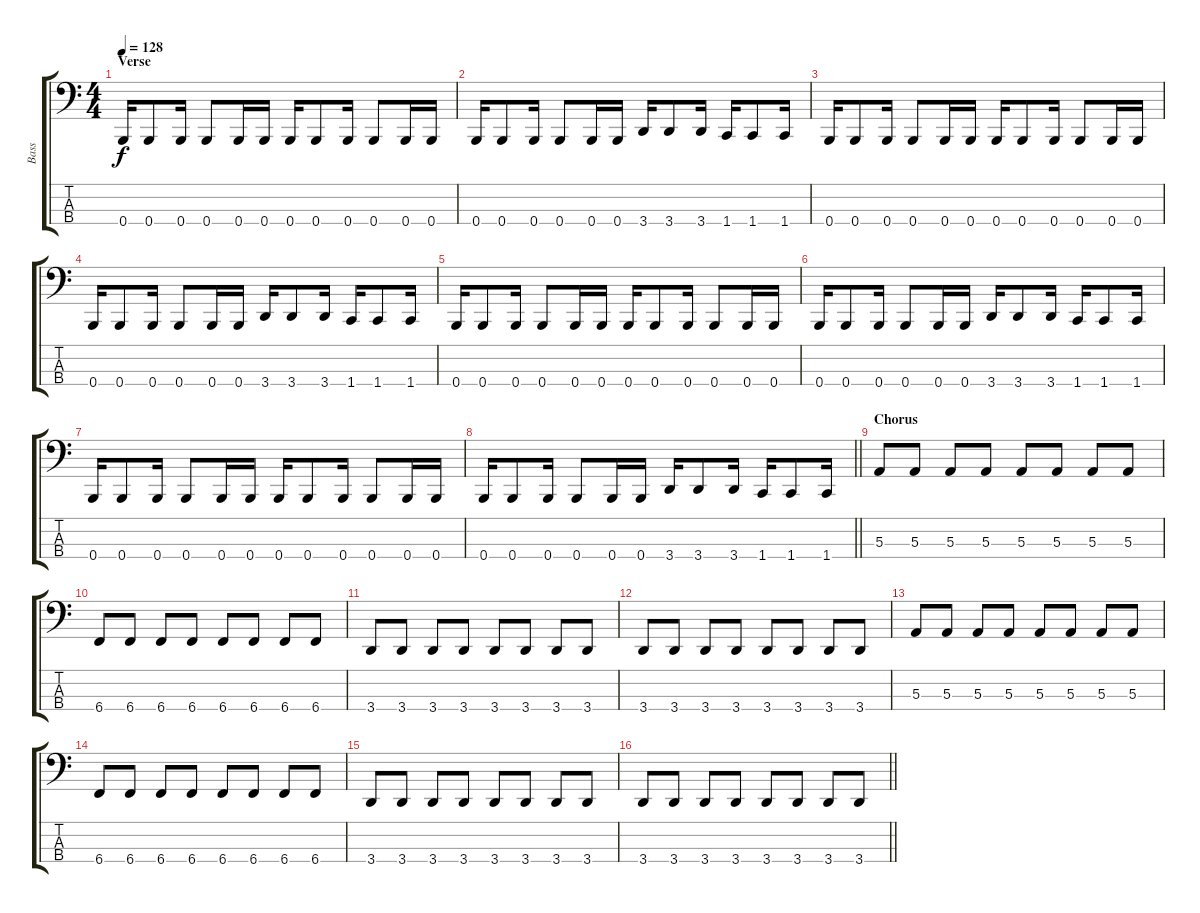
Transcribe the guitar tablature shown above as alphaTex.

\track ("Bass" "Bass") {instrument electricbassfinger}
\staff {score tabs}
\tuning (D2 A1 E1 B0) {hide}
\ts (4 4)
\section ("" "Verse")
\tempo 128
\clef f4
\ks c
0.4.16{dy f} 0.4.8 0.4.16 0.4.8 0.4.16 0.4.16 0.4.16 0.4.8 0.4.16 0.4.8 0.4.16 0.4.16 |
0.4.16 0.4.8 0.4.16 0.4.8 0.4.16 0.4.16 3.4.16 3.4.8 3.4.16 1.4.16 1.4.8 1.4.16 |
0.4.16 0.4.8 0.4.16 0.4.8 0.4.16 0.4.16 0.4.16 0.4.8 0.4.16 0.4.8 0.4.16 0.4.16 |
0.4.16 0.4.8 0.4.16 0.4.8 0.4.16 0.4.16 3.4.16 3.4.8 3.4.16 1.4.16 1.4.8 1.4.16 |
0.4.16 0.4.8 0.4.16 0.4.8 0.4.16 0.4.16 0.4.16 0.4.8 0.4.16 0.4.8 0.4.16 0.4.16 |
0.4.16 0.4.8 0.4.16 0.4.8 0.4.16 0.4.16 3.4.16 3.4.8 3.4.16 1.4.16 1.4.8 1.4.16 |
0.4.16 0.4.8 0.4.16 0.4.8 0.4.16 0.4.16 0.4.16 0.4.8 0.4.16 0.4.8 0.4.16 0.4.16 |
\barLineRight lightlight
0.4.16 0.4.8 0.4.16 0.4.8 0.4.16 0.4.16 3.4.16 3.4.8 3.4.16 1.4.16 1.4.8 1.4.16 |
\section ("" "Chorus")
5.3.8 5.3.8 5.3.8 5.3.8 5.3.8 5.3.8 5.3.8 5.3.8 |
6.4.8 6.4.8 6.4.8 6.4.8 6.4.8 6.4.8 6.4.8 6.4.8 |
3.4.8 3.4.8 3.4.8 3.4.8 3.4.8 3.4.8 3.4.8 3.4.8 |
3.4.8 3.4.8 3.4.8 3.4.8 3.4.8 3.4.8 3.4.8 3.4.8 |
5.3.8 5.3.8 5.3.8 5.3.8 5.3.8 5.3.8 5.3.8 5.3.8 |
6.4.8 6.4.8 6.4.8 6.4.8 6.4.8 6.4.8 6.4.8 6.4.8 |
3.4.8 3.4.8 3.4.8 3.4.8 3.4.8 3.4.8 3.4.8 3.4.8 |
\barLineRight lightlight
3.4.8 3.4.8 3.4.8 3.4.8 3.4.8 3.4.8 3.4.8 3.4.8
